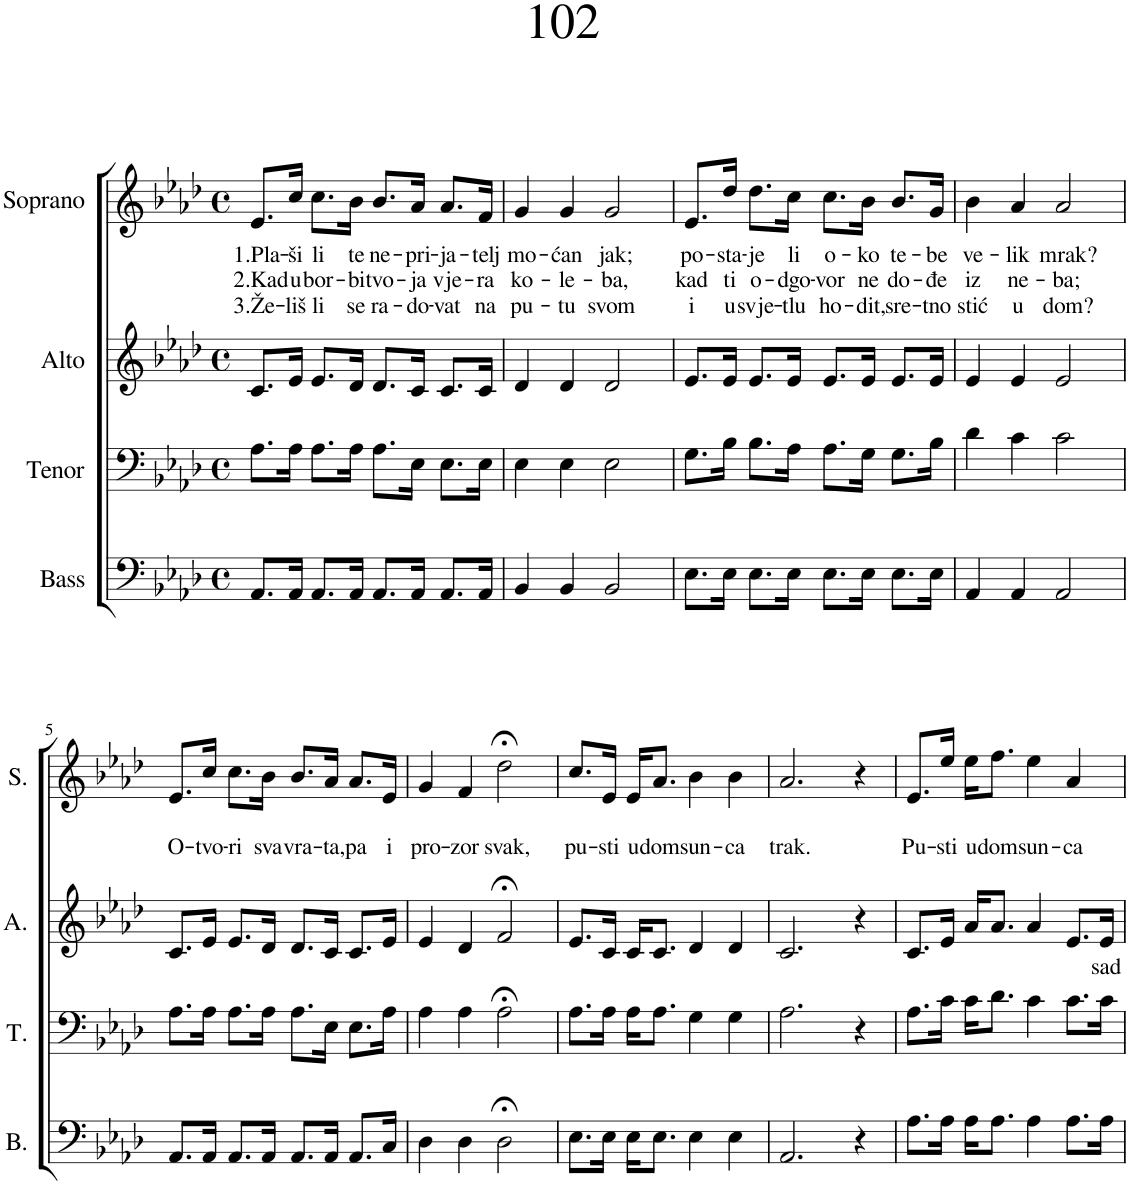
**kern	**kern	**kern	**text	**kern	**text	**text	**text
*part4	*part3	*part2	*part2	*part1	*part1	*part1	*part1
*staff4	*staff3	*staff2	*staff2	*staff1	*staff1	*staff1	*staff1
*I"Bass	*I"Tenor	*I"Alto	*	*I"Soprano	*	*	*
*I'B.	*I'T.	*I'A.	*	*I'S.	*	*	*
*clefF4	*clefF4	*clefG2	*	*clefG2	*	*	*
*k[b-e-a-d-]	*k[b-e-a-d-]	*k[b-e-a-d-]	*	*k[b-e-a-d-]	*	*	*
*M4/4	*M4/4	*M4/4	*	*M4/4	*	*	*
*met(c)	*met(c)	*met(c)	*	*met(c)	*	*	*
=1	=1	=1	=1	=1	=1	=1	=1
!	!	!	!	!	!LO:LY:b	!LO:LY:b	!LO:LY:b
8.AA-/L	8.A-\L	8.c/L	.	8.e-/L	1.Pla-	2.Kad	3.Že-
!	!	!	!	!	!LO:LY:b	!LO:LY:b	!LO:LY:b
16AA-/Jk	16A-\Jk	16e-/Jk	.	16cc/Jk	-ši	u	-liš
!	!	!	!	!	!LO:LY:b	!LO:LY:b	!LO:LY:b
8.AA-/L	8.A-\L	8.e-/L	.	8.cc\L	li	bor-	li
!	!	!	!	!	!LO:LY:b	!LO:LY:b	!LO:LY:b
16AA-/Jk	16A-\Jk	16d-/Jk	.	16b-\Jk	te	-bi	se
!	!	!	!	!	!LO:LY:b	!LO:LY:b	!LO:LY:b
8.AA-/L	8.A-\L	8.d-/L	.	8.b-/L	ne-	tvo-	ra-
!	!	!	!	!	!LO:LY:b	!LO:LY:b	!LO:LY:b
16AA-/Jk	16E-\Jk	16c/Jk	.	16a-/Jk	-pri-	-ja	-do-
!	!	!	!	!	!LO:LY:b	!LO:LY:b	!LO:LY:b
8.AA-/L	8.E-\L	8.c/L	.	8.a-/L	-ja-	vje-	-vat
!	!	!	!	!	!LO:LY:b	!LO:LY:b	!LO:LY:b
16AA-/Jk	16E-\Jk	16c/Jk	.	16f/Jk	-telj	-ra	na
=2	=2	=2	=2	=2	=2	=2	=2
!	!	!	!	!	!LO:LY:b	!LO:LY:b	!LO:LY:b
4BB-/	4E-\	4d-/	.	4g/	mo-	ko-	pu-
!	!	!	!	!	!LO:LY:b	!LO:LY:b	!LO:LY:b
4BB-/	4E-\	4d-/	.	4g/	-ćan	-le-	-tu
!	!	!	!	!	!LO:LY:b	!LO:LY:b	!LO:LY:b
2BB-/	2E-\	2d-/	.	2g/	jak;	-ba,	svom
=3	=3	=3	=3	=3	=3	=3	=3
!	!	!	!	!	!LO:LY:b	!LO:LY:b	!LO:LY:b
8.E-\L	8.G\L	8.e-/L	.	8.e-/L	po-	kad	i
!	!	!	!	!	!LO:LY:b	!LO:LY:b	!LO:LY:b
16E-\Jk	16B-\Jk	16e-/Jk	.	16dd-/Jk	-sta-	ti	u
!	!	!	!	!	!LO:LY:b	!LO:LY:b	!LO:LY:b
8.E-\L	8.B-\L	8.e-/L	.	8.dd-\L	-je	o-	svje-
!	!	!	!	!	!LO:LY:b	!LO:LY:b	!LO:LY:b
16E-\Jk	16A-\Jk	16e-/Jk	.	16cc\Jk	li	-dgo-	-tlu
!	!	!	!	!	!LO:LY:b	!LO:LY:b	!LO:LY:b
8.E-\L	8.A-\L	8.e-/L	.	8.cc\L	o-	-vor	ho-
!	!	!	!	!	!LO:LY:b	!LO:LY:b	!LO:LY:b
16E-\Jk	16G\Jk	16e-/Jk	.	16b-\Jk	-ko	ne	-dit,
!	!	!	!	!	!LO:LY:b	!LO:LY:b	!LO:LY:b
8.E-\L	8.G\L	8.e-/L	.	8.b-/L	te-	do-	sre-
!	!	!	!	!	!LO:LY:b	!LO:LY:b	!LO:LY:b
16E-\Jk	16B-\Jk	16e-/Jk	.	16g/Jk	-be	-đe	-tno
=4	=4	=4	=4	=4	=4	=4	=4
!	!	!	!	!	!LO:LY:b	!LO:LY:b	!LO:LY:b
4AA-/	4d-\	4e-/	.	4b-\	ve-	iz	stić
!	!	!	!	!	!LO:LY:b	!LO:LY:b	!LO:LY:b
4AA-/	4c\	4e-/	.	4a-/	-lik	ne-	u
!	!	!	!	!	!LO:LY:b	!LO:LY:b	!LO:LY:b
2AA-/	2c\	2e-/	.	2a-/	mrak?	-ba;	dom?
!!LO:LB:g=z
=5	=5	=5	=5	=5	=5	=5	=5
!	!	!	!	!	!	!LO:LY:b	!
8.AA-/L	8.A-\L	8.c/L	.	8.e-/L	.	O-	.
!	!	!	!	!	!	!LO:LY:b	!
16AA-/Jk	16A-\Jk	16e-/Jk	.	16cc/Jk	.	-tvo-	.
!	!	!	!	!	!	!LO:LY:b	!
8.AA-/L	8.A-\L	8.e-/L	.	8.cc\L	.	-ri	.
!	!	!	!	!	!	!LO:LY:b	!
16AA-/Jk	16A-\Jk	16d-/Jk	.	16b-\Jk	.	sva	.
!	!	!	!	!	!	!LO:LY:b	!
8.AA-/L	8.A-\L	8.d-/L	.	8.b-/L	.	vra-	.
!	!	!	!	!	!	!LO:LY:b	!
16AA-/Jk	16E-\Jk	16c/Jk	.	16a-/Jk	.	-ta,	.
!	!	!	!	!	!	!LO:LY:b	!
8.AA-/L	8.E-\L	8.c/L	.	8.a-/L	.	pa	.
!	!	!	!	!	!	!LO:LY:b	!
16C/Jk	16A-\Jk	16e-/Jk	.	16e-/Jk	.	i	.
=6	=6	=6	=6	=6	=6	=6	=6
!	!	!	!	!	!	!LO:LY:b	!
4D-\	4A-\	4e-/	.	4g/	.	pro-	.
!	!	!	!	!	!	!LO:LY:b	!
4D-\	4A-\	4d-/	.	4f/	.	-zor	.
!	!	!	!	!	!	!LO:LY:b	!
2D-;<\	2A-;<\	2f;</	.	2dd-;<\	.	svak,	.
=7	=7	=7	=7	=7	=7	=7	=7
!	!	!	!	!	!	!LO:LY:b	!
8.E-\L	8.A-\L	8.e-/L	.	8.cc/L	.	pu-	.
!	!	!	!	!	!	!LO:LY:b	!
16E-\Jk	16A-\Jk	16c/Jk	.	16e-/Jk	.	-sti	.
!	!	!	!	!	!	!LO:LY:b	!
16E-\KL	16A-\KL	16c/KL	.	16e-/KL	.	u	.
!	!	!	!	!	!	!LO:LY:b	!
8.E-\J	8.A-\J	8.c/J	.	8.a-/J	.	dom	.
!	!	!	!	!	!	!LO:LY:b	!
4E-\	4G\	4d-/	.	4b-\	.	sun-	.
!	!	!	!	!	!	!LO:LY:b	!
4E-\	4G\	4d-/	.	4b-\	.	-ca	.
=8	=8	=8	=8	=8	=8	=8	=8
!	!	!	!	!	!	!LO:LY:b	!
2.AA-/	2.A-\	2.c/	.	2.a-/	.	trak.	.
4r	4r	4r	.	4r	.	.	.
=9	=9	=9	=9	=9	=9	=9	=9
!	!	!	!	!	!	!LO:LY:b	!
8.A-\L	8.A-\L	8.c/L	.	8.e-/L	.	Pu-	.
!	!	!	!	!	!	!LO:LY:b	!
16A-\Jk	16c\Jk	16e-/Jk	.	16ee-/Jk	.	-sti	.
!	!	!	!	!	!	!LO:LY:b	!
16A-\KL	16c\KL	16a-/KL	.	16ee-\KL	.	u	.
!	!	!	!	!	!	!LO:LY:b	!
8.A-\J	8.d-\J	8.a-/J	.	8.ff\J	.	dom	.
!	!	!	!	!	!	!LO:LY:b	!
4A-\	4c\	4a-/	.	4ee-\	.	sun-	.
!	!	!	!	!	!	!LO:LY:b	!
8.A-\L	8.c\L	8.e-/L	.	4a-/	.	-ca	.
!	!	!	!LO:LY:b	!	!	!	!
16A-\Jk	16c\Jk	16e-/Jk	sad	.	.	.	.
=	=	=	=	=	=	=	=
*-	*-	*-	*-	*-	*-	*-	*-
